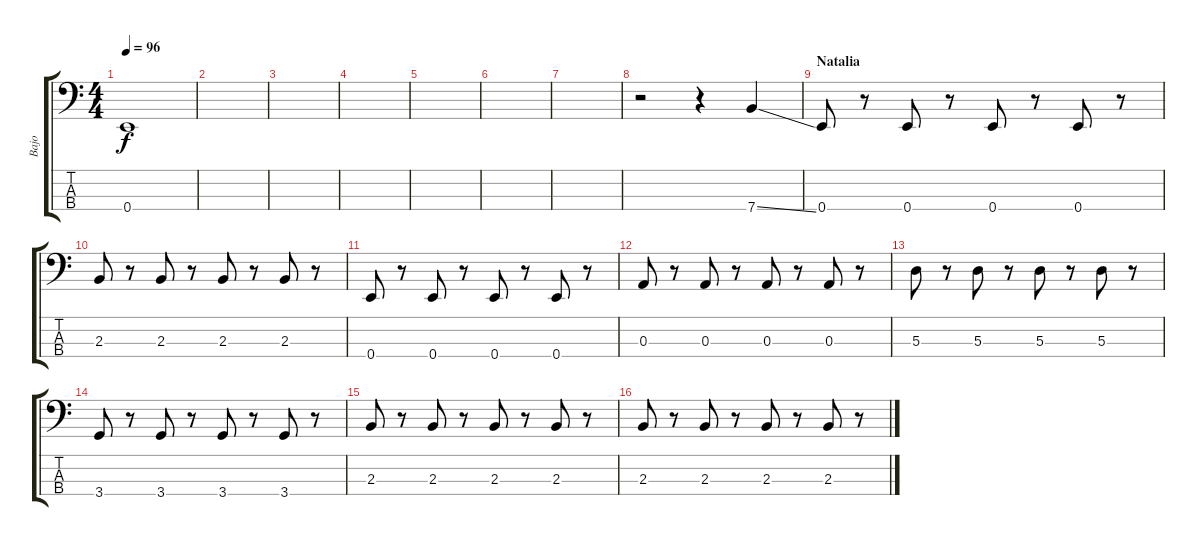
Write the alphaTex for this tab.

\track ("Bajo" "Bajo") {instrument electricbassfinger}
\staff {score tabs}
\tuning (G2 D2 A1 E1) {hide}
\ts (4 4)
\tempo 96
\clef f4
\ks c
0.4{t}.1{dy f} |
|
|
|
|
|
|
r.2 r.4 7.4{ss}.4 |
\section ("" "Natalia")
0.4.8 r.8 0.4.8 r.8 0.4.8 r.8 0.4.8 r.8 |
2.3.8 r.8 2.3.8 r.8 2.3.8 r.8 2.3.8 r.8 |
0.4.8 r.8 0.4.8 r.8 0.4.8 r.8 0.4.8 r.8 |
0.3.8 r.8 0.3.8 r.8 0.3.8 r.8 0.3.8 r.8 |
5.3.8 r.8 5.3.8 r.8 5.3.8 r.8 5.3.8 r.8 |
3.4.8 r.8 3.4.8 r.8 3.4.8 r.8 3.4.8 r.8 |
2.3.8 r.8 2.3.8 r.8 2.3.8 r.8 2.3.8 r.8 |
2.3.8 r.8 2.3.8 r.8 2.3.8 r.8 2.3.8 r.8
